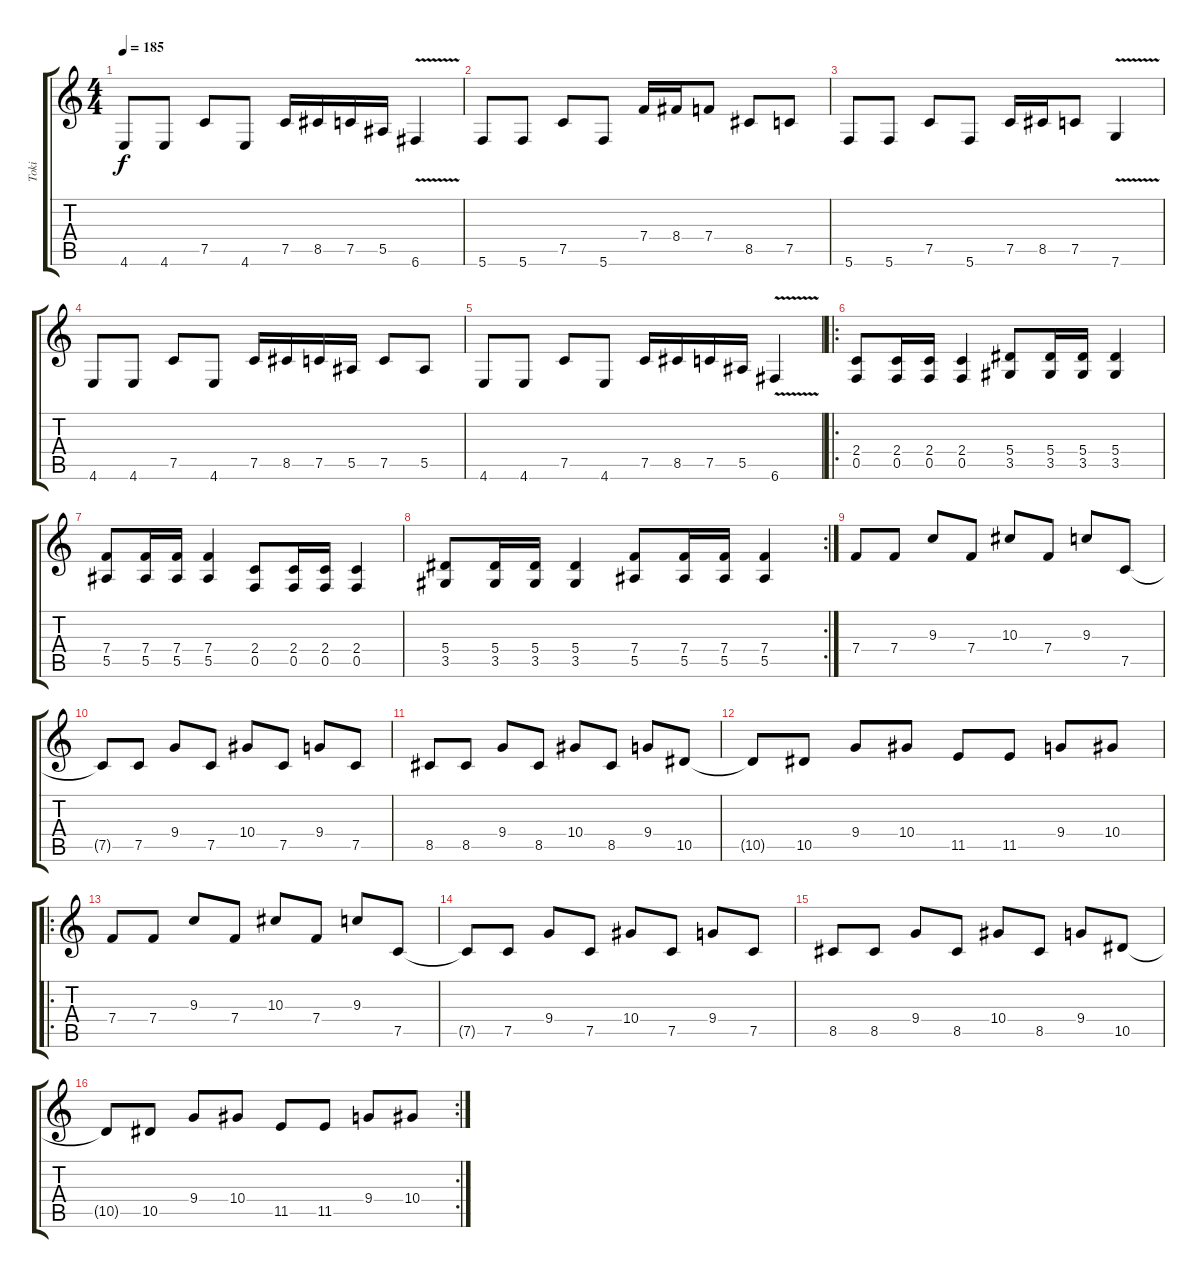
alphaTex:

\track ("Toki" "Toki") {instrument distortionguitar}
\staff {score tabs}
\tuning (C4 G3 Eb3 Bb2 F2 C2) {hide}
\ts (4 4)
\tempo 185
\clef g2
\ks c
4.6.8{dy f} 4.6.8 7.5.8 4.6.8 7.5.16 8.5.16 7.5.16 5.5.16 6.6{v}.4 |
5.6.8 5.6.8 7.5.8 5.6.8 7.4.16 8.4.16 7.4.8 8.5.8 7.5.8 |
5.6.8 5.6.8 7.5.8 5.6.8 7.5.16 8.5.16 7.5.8 7.6{v}.4 |
4.6.8 4.6.8 7.5.8 4.6.8 7.5.16 8.5.16 7.5.16 5.5.16 7.5.8 5.5.8 |
4.6.8 4.6.8 7.5.8 4.6.8 7.5.16 8.5.16 7.5.16 5.5.16 6.6{v}.4 |
\ro
(2.4 0.5).8 (2.4 0.5).16 (2.4 0.5).16 (2.4 0.5).4 (5.4 3.5).8 (5.4 3.5).16 (5.4 3.5).16 (5.4 3.5).4 |
(7.4 5.5).8 (7.4 5.5).16 (7.4 5.5).16 (7.4 5.5).4 (2.4 0.5).8 (2.4 0.5).16 (2.4 0.5).16 (2.4 0.5).4 |
\rc 2
(5.4 3.5).8 (5.4 3.5).16 (5.4 3.5).16 (5.4 3.5).4 (7.4 5.5).8 (7.4 5.5).16 (7.4 5.5).16 (7.4 5.5).4 |
7.4.8 7.4.8 9.3.8 7.4.8 10.3.8 7.4.8 9.3.8 7.5.8 |
7.5{t}.8 7.5.8 9.4.8 7.5.8 10.4.8 7.5.8 9.4.8 7.5.8 |
8.5.8 8.5.8 9.4.8 8.5.8 10.4.8 8.5.8 9.4.8 10.5.8 |
10.5{t}.8 10.5.8 9.4.8 10.4.8 11.5.8 11.5.8 9.4.8 10.4.8 |
\ro
7.4.8 7.4.8 9.3.8 7.4.8 10.3.8 7.4.8 9.3.8 7.5.8 |
7.5{t}.8 7.5.8 9.4.8 7.5.8 10.4.8 7.5.8 9.4.8 7.5.8 |
8.5.8 8.5.8 9.4.8 8.5.8 10.4.8 8.5.8 9.4.8 10.5.8 |
\rc 2
10.5{t}.8 10.5.8 9.4.8 10.4.8 11.5.8 11.5.8 9.4.8 10.4.8
